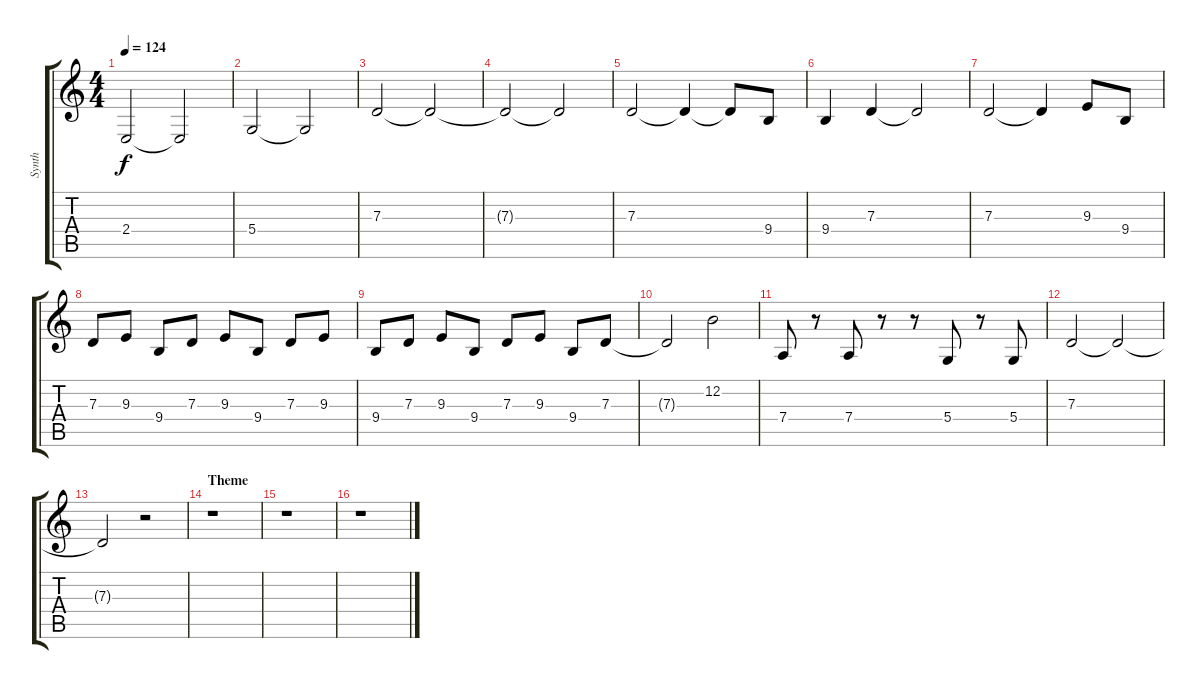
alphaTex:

\track ("Synth" "Synth") {instrument rockorgan}
\staff {score tabs}
\tuning (E4 B3 G3 D3 A2 E2) {hide}
\ts (4 4)
\tempo 124
\clef g2
\ks c
2.4{t}.2{dy f} 2.4{t}.2 |
5.4.2 5.4{t}.2 |
7.3.2 7.3{t}.2 |
7.3{t}.2 7.3{t}.2 |
7.3.2 7.3{t}.4 7.3{t}.8 9.4.8 |
9.4.4 7.3.4 7.3{t}.2 |
7.3.2 7.3{t}.4 9.3.8 9.4.8 |
7.3.8 9.3.8 9.4.8 7.3.8 9.3.8 9.4.8 7.3.8 9.3.8 |
9.4.8 7.3.8 9.3.8 9.4.8 7.3.8 9.3.8 9.4.8 7.3.8 |
7.3{t}.2 12.2.2 |
7.4.8 r.8 7.4.8 r.8 r.8 5.4.8 r.8 5.4.8 |
7.3.2 7.3{t}.2 |
7.3{t}.2 r.2 |
\section ("" "Theme")
r.1 |
r.1 |
r.1
